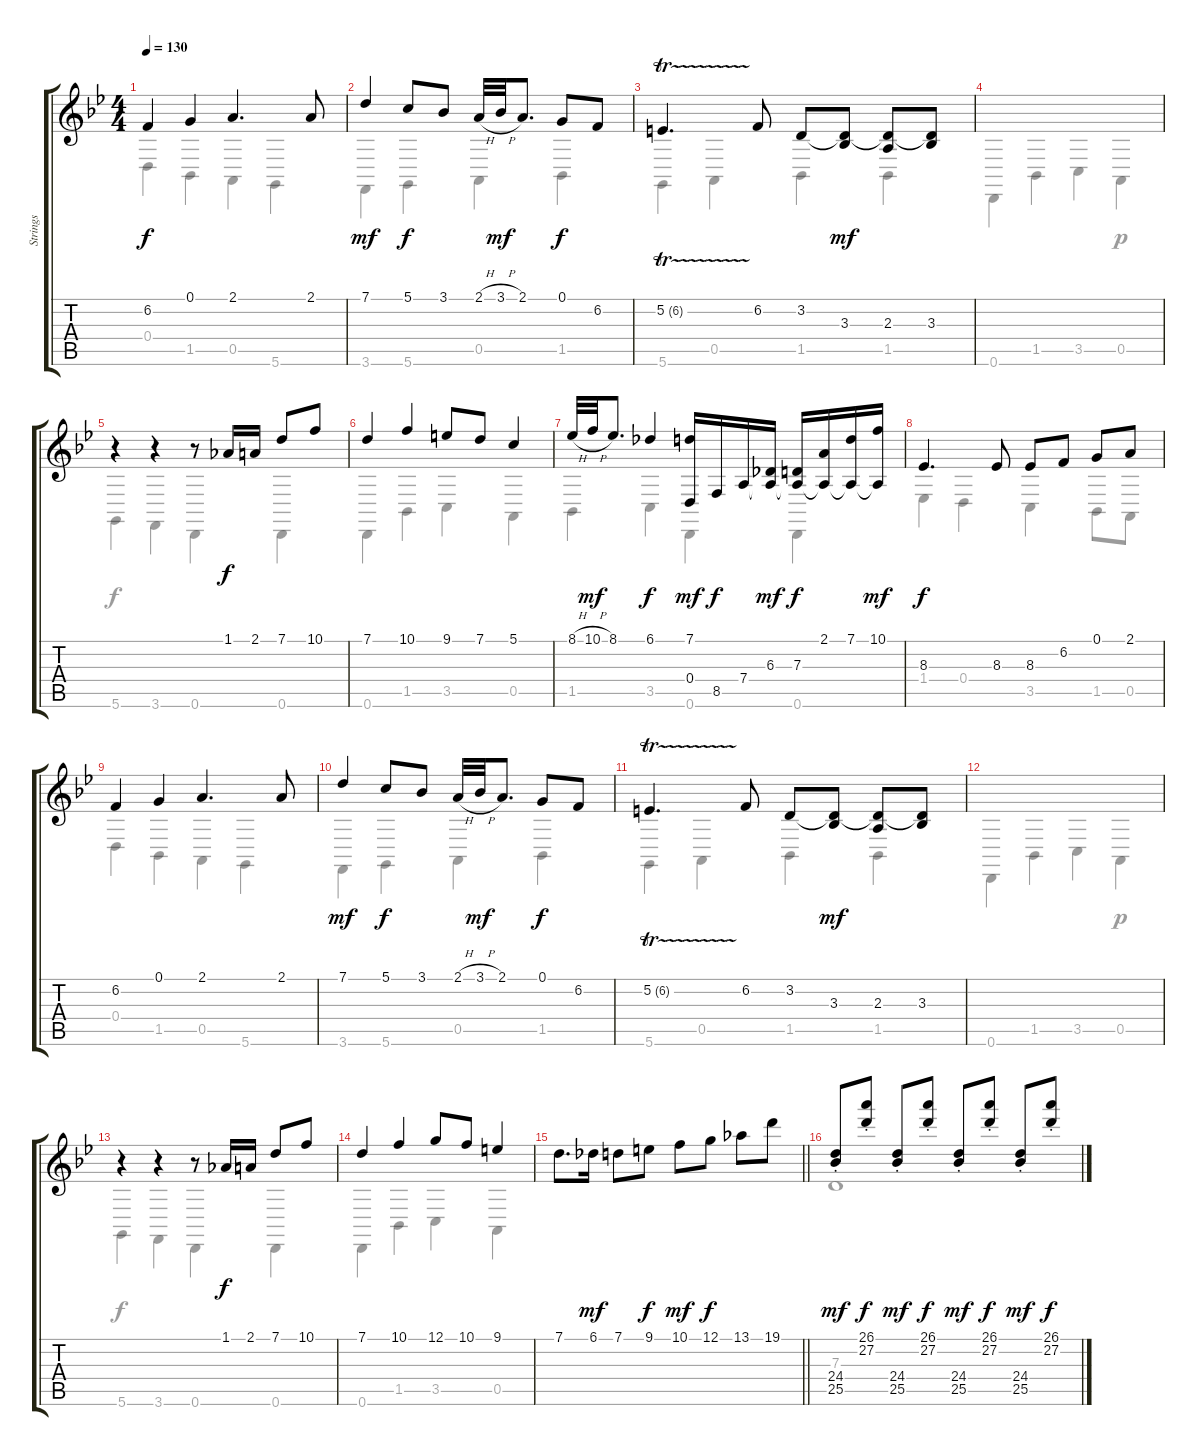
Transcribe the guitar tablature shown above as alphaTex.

\track ("Strings" "Strings") {instrument stringensemble1}
\staff {score tabs}
\tuning (G4 B3 G3 D3 A2 D2) {hide}
\voice
\ts (4 4)
\tempo 130
\clef g2
\ks gminor
6.2.4{dy f} 0.1.4 2.1.4{d} 2.1.8 |
7.1.4{dy mf} 5.1.8{dy f} 3.1.8 2.1{h}.32 3.1{h}.32{dy mf} 2.1.8{d} 0.1.8{dy f} 6.2.8 |
5.2{tr (6 32)}.4{d} 6.2.8 3.2.8 (3.2{t} 3.3).8{dy mf} (3.2{t} 2.3).8 (3.2{t} 3.3).8 |
|
r.4 r.4 r.8 1.1.16{dy f} 2.1.16 7.1.8 10.1.8 |
7.1.4 10.1.4 9.1.8 7.1.8 5.1.4 |
8.1{h}.32 10.1{h}.32{dy mf} 8.1.8{d} 6.1.4{dy f} (7.1 0.4).16{dy mf} 8.5.16{dy f} 7.4.16 (6.3 7.4{t}).16{dy mf} (7.3 7.4{t}).16{dy f} (2.1 7.4{t}).16 (7.1 7.4{t}).16 (10.1 7.4{t}).16{dy mf} |
8.3.4{d dy f} 8.3.8 8.3.8 6.2.8 0.1.8 2.1.8 |
6.2.4 0.1.4 2.1.4{d} 2.1.8 |
7.1.4{dy mf} 5.1.8{dy f} 3.1.8 2.1{h}.32 3.1{h}.32{dy mf} 2.1.8{d} 0.1.8{dy f} 6.2.8 |
5.2{tr (6 32)}.4{d} 6.2.8 3.2.8 (3.2{t} 3.3).8{dy mf} (3.2{t} 2.3).8 (3.2{t} 3.3).8 |
|
r.4 r.4 r.8 1.1.16{dy f} 2.1.16 7.1.8 10.1.8 |
7.1.4 10.1.4 12.1.8 10.1.8 9.1.4 |
\barLineRight lightlight
7.1.8{d} 6.1.16{dy mf} 7.1.8 9.1.8{dy f} 10.1.8{dy mf} 12.1.8{dy f} 13.1.8 19.1.8 |
(24.4{st} 25.5{st}).8{dy mf} (26.1{st} 27.2{st}).8{dy f} (24.4{st} 25.5{st}).8{dy mf} (26.1{st} 27.2{st}).8{dy f} (24.4{st} 25.5{st}).8{dy mf} (26.1{st} 27.2{st}).8{dy f} (24.4{st} 25.5{st}).8{dy mf} (26.1{st} 27.2{st}).8{dy f}
\voice
\clef g2
\ottava regular
\simile none
\ks gminor
0.4.4{dy f} 1.5.4 0.5.4 5.6.4 |
3.6.4 5.6.4 0.5.4 1.5.4 |
5.6.4 0.5.4 1.5.4 1.5.4 |
0.6.4 1.5.4 3.5.4 0.5.4{dy p} |
5.6.4{dy f} 3.6.4 0.6.4 0.6.4 |
0.6.4 1.5.4 3.5.4 0.5.4 |
1.5.4 3.5.4 0.6.4 0.6.4 |
1.4.4 0.4.4 3.5.4 1.5.8 0.5.8 |
0.4.4 1.5.4 0.5.4 5.6.4 |
3.6.4 5.6.4 0.5.4 1.5.4 |
5.6.4 0.5.4 1.5.4 1.5.4 |
0.6.4 1.5.4 3.5.4 0.5.4{dy p} |
5.6.4{dy f} 3.6.4 0.6.4 0.6.4 |
0.6.4 1.5.4 3.5.4 0.5.4 |
\barLineRight lightlight
|
7.3.1
